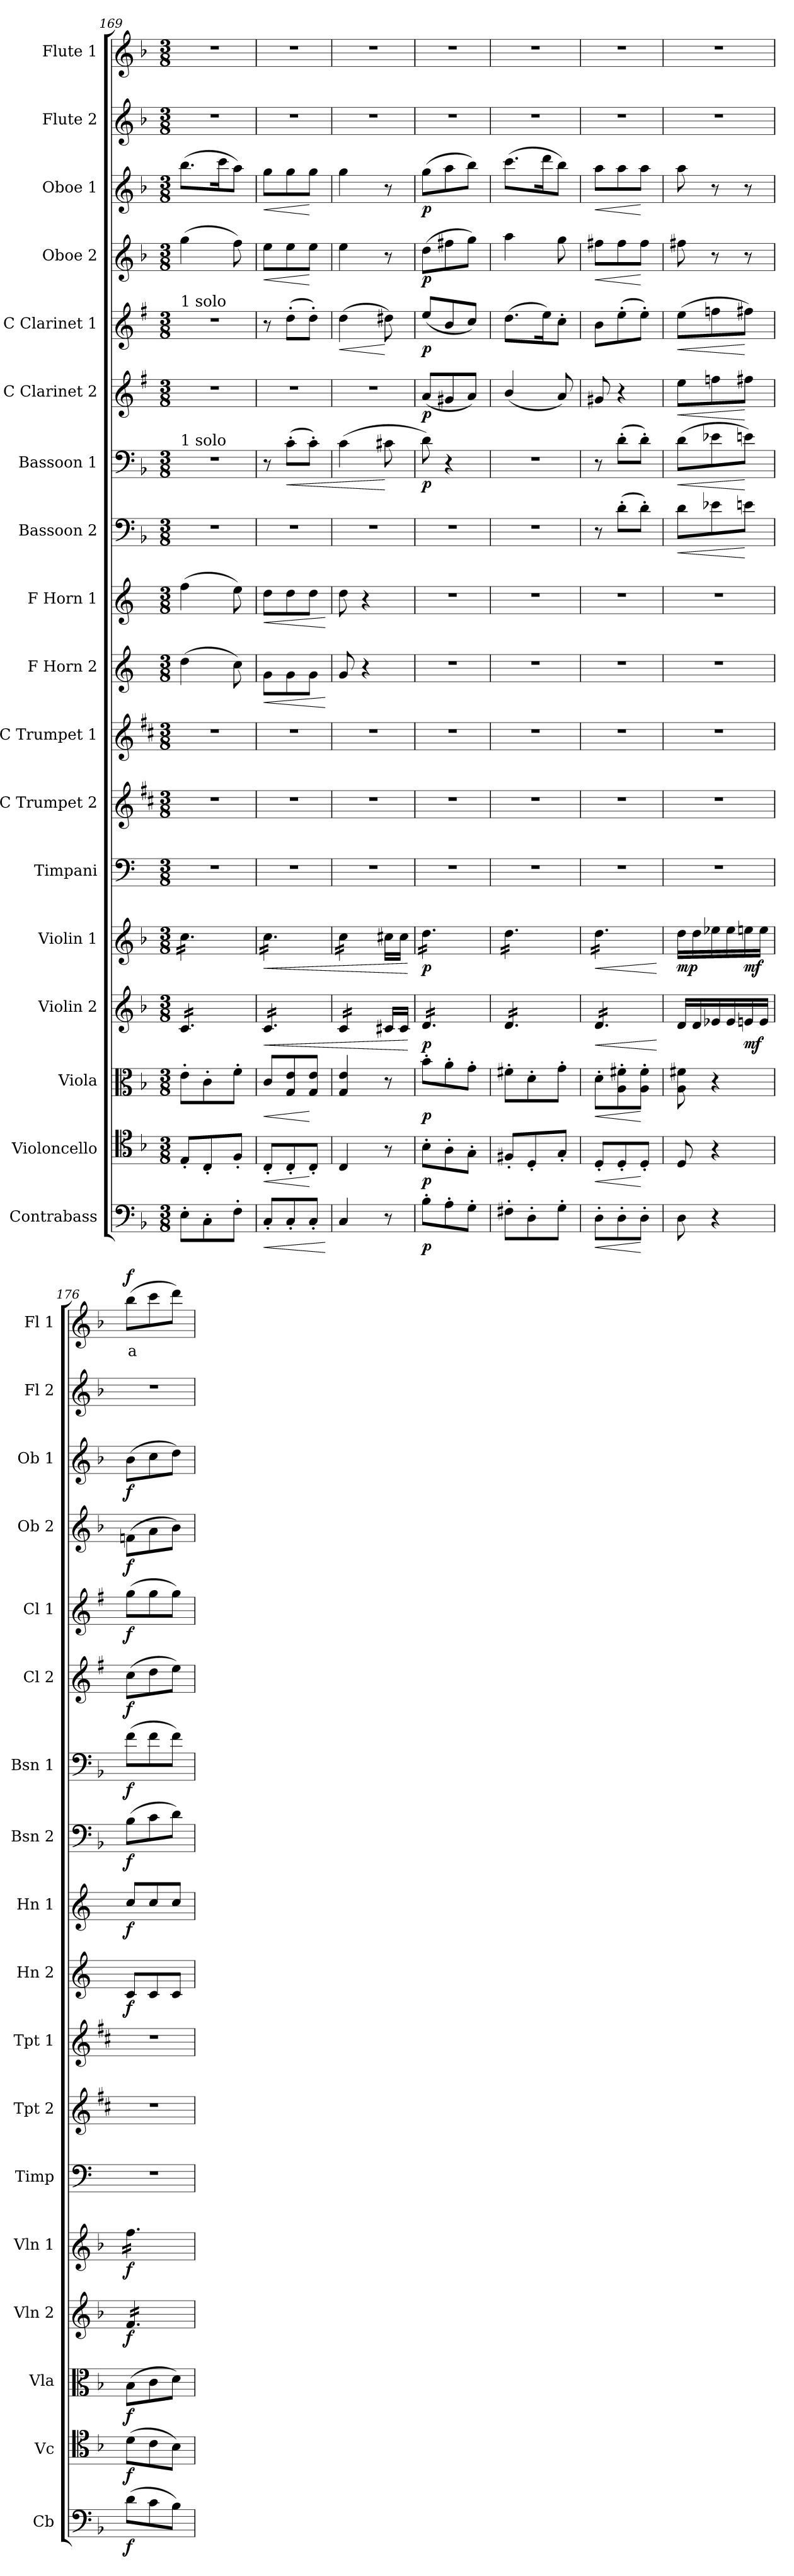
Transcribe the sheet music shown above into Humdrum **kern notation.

**kern	**dynam	**kern	**dynam	**kern	**dynam	**kern	**dynam	**kern	**dynam	**kern	**kern	**kern	**kern	**dynam	**kern	**dynam	**kern	**dynam	**kern	**dynam	**kern	**dynam	**kern	**dynam	**kern	**dynam	**kern	**dynam	**kern	**kern	**text	**dynam
*part18	*part18	*part17	*part17	*part16	*part16	*part15	*part15	*part14	*part14	*part13	*part12	*part11	*part10	*part10	*part9	*part9	*part8	*part8	*part7	*part7	*part6	*part6	*part5	*part5	*part4	*part4	*part3	*part3	*part2	*part1	*part1	*part1
*staff18	*staff18	*staff17	*staff17	*staff16	*staff16	*staff15	*staff15	*staff14	*staff14	*staff13	*staff12	*staff11	*staff10	*staff10	*staff9	*staff9	*staff8	*staff8	*staff7	*staff7	*staff6	*staff6	*staff5	*staff5	*staff4	*staff4	*staff3	*staff3	*staff2	*staff1	*staff1	*staff1
*I"Contrabass	*	*I"Violoncello	*	*I"Viola	*	*I"Violin 2	*	*I"Violin 1	*	*I"Timpani	*I"C Trumpet 2	*I"C Trumpet 1	*I"F Horn 2	*	*I"F Horn 1	*	*I"Bassoon 2	*	*I"Bassoon 1	*	*I"C Clarinet 2	*	*I"C Clarinet 1	*	*I"Oboe 2	*	*I"Oboe 1	*	*I"Flute 2	*I"Flute 1	*	*
*I'Cb	*	*I'Vc	*	*I'Vla	*	*I'Vln 2	*	*I'Vln 1	*	*I'Timp	*I'Tpt 2	*I'Tpt 1	*I'Hn 2	*	*I'Hn 1	*	*I'Bsn 2	*	*I'Bsn 1	*	*I'Cl 2	*	*I'Cl 1	*	*I'Ob 2	*	*I'Ob 1	*	*I'Fl 2	*I'Fl 1	*	*
*clefF4	*	*clefC4	*	*clefC3	*	*clefG2	*	*clefG2	*	*clefF4	*clefG2	*clefG2	*clefG2	*	*clefG2	*	*clefF4	*	*clefF4	*	*clefG2	*	*clefG2	*	*clefG2	*	*clefG2	*	*clefG2	*clefG2	*	*
*ITrd7c12	*	*	*	*	*	*	*	*	*	*	*ITrd1c2	*ITrd1c2	*ITrd4c7	*	*ITrd4c7	*	*	*	*	*	*ITrd1c2	*	*ITrd1c2	*	*	*	*	*	*	*	*	*
*k[b-]	*	*k[b-]	*	*k[b-]	*	*k[b-]	*	*k[b-]	*	*k[]	*k[]	*k[]	*k[b-]	*	*k[b-]	*	*k[b-]	*	*k[b-]	*	*k[b-]	*	*k[b-]	*	*k[b-]	*	*k[b-]	*	*k[b-]	*k[b-]	*	*
*F:	*	*F:	*	*F:	*	*F:	*	*F:	*	*	*	*	*	*	*	*	*F:	*	*F:	*	*F:	*	*F:	*	*F:	*	*F:	*	*F:	*F:	*	*
*M3/8	*	*M3/8	*	*M3/8	*	*M3/8	*	*M3/8	*	*M3/8	*M3/8	*M3/8	*M3/8	*	*M3/8	*	*M3/8	*	*M3/8	*	*M3/8	*	*M3/8	*	*M3/8	*	*M3/8	*	*M3/8	*M3/8	*	*
=169	=169	=169	=169	=169	=169	=169	=169	=169	=169	=169	=169	=169	=169	=169	=169	=169	=169	=169	=169	=169	=169	=169	=169	=169	=169	=169	=169	=169	=169	=169	=169	=169
!	!	!	!	!	!	!	!	!	!	!	!	!	!	!	!	!	!	!	!	!	!	!	!LO:TX:a:t=1 solo	!	!	!	!	!	!	!	!	!
!	!	!	!	!	!	!	!	!	!	!	!	!	!	!	!	!	!	!	!LO:TX:a:t=1 solo	!	!	!	!	!	!	!	!	!	!	!	!	!
*	*	*	*	*	*	*tremolo	*	*	*	*	*	*	*	*	*	*	*	*	*	*	*	*	*	*	*	*	*	*	*	*	*	*
*	*	*	*	*	*	*	*	*tremolo	*	*	*	*	*	*	*	*	*	*	*	*	*	*	*	*	*	*	*	*	*	*	*	*
8EE'\L	.	8E'/L	.	8e'\L	.	16c/LL	.	16cc\LL	.	4.r	4.r	4.r	(4g\	.	(4b-\	.	4.r	.	4.r	.	4.r	.	4.r	.	(4gg\	.	(8.bb-\L	.	4.r	4.r	.	.
.	.	.	.	.	.	16c/	.	16cc\	.	.	.	.	.	.	.	.	.	.	.	.	.	.	.	.	.	.	.	.	.	.	.	.
8CC'\	.	8C'/	.	8c'\	.	16c/	.	16cc\	.	.	.	.	.	.	.	.	.	.	.	.	.	.	.	.	.	.	.	.	.	.	.	.
.	.	.	.	.	.	16c/	.	16cc\	.	.	.	.	.	.	.	.	.	.	.	.	.	.	.	.	.	.	16ccc\K	.	.	.	.	.
8FF'\J	.	8F'/J	.	8f'\J	.	16c/	.	16cc\	.	.	.	.	8f\)	.	8a\)	.	.	.	.	.	.	.	.	.	8ff\)	.	8aa\J)	.	.	.	.	.
.	.	.	.	.	.	16c/JJ	.	16cc\JJ	.	.	.	.	.	.	.	.	.	.	.	.	.	.	.	.	.	.	.	.	.	.	.	.
=170	=170	=170	=170	=170	=170	=170	=170	=170	=170	=170	=170	=170	=170	=170	=170	=170	=170	=170	=170	=170	=170	=170	=170	=170	=170	=170	=170	=170	=170	=170	=170	=170
!	!LO:HP:b	!	!LO:HP:b	!	!LO:HP:b	!	!LO:HP:b	!	!LO:HP:b	!	!	!	!	!LO:HP:b	!	!LO:HP:b	!	!	!	!	!	!	!	!	!	!LO:HP:b	!	!LO:HP:b	!	!	!	!
8CC'/L	<	8C'/L	<	8c/L	<	16c/LL	<	16cc\LL	<	4.r	4.r	4.r	8c\L	<	8g\L	<	4.r	.	8r	.	4.r	.	8r	.	8ee\L	<	8gg\L	<	4.r	4.r	.	.
.	.	.	.	.	.	16c/	.	16cc\	.	.	.	.	.	.	.	.	.	.	.	.	.	.	.	.	.	.	.	.	.	.	.	.
!	!	!	!	!	!	!	!	!	!	!	!	!	!	!	!	!	!	!	!	!LO:HP:b	!	!	!	!	!	!	!	!	!	!	!	!
8CC'/	.	8C'/	.	8G/ 8e/	.	16c/	.	16cc\	.	.	.	.	8c\	.	8g\	.	.	.	(8c'\L	<	.	.	(8cc'\L	.	8ee\	.	8gg\	.	.	.	.	.
.	.	.	.	.	.	16c/	.	16cc\	.	.	.	.	.	.	.	.	.	.	.	.	.	.	.	.	.	.	.	.	.	.	.	.
8CC'/J	.	8C'/J	[	8G/ 8e/J	[	16c/	.	16cc\	.	.	.	.	8c\J	.	8g\J	.	.	.	8c'\J)	.	.	.	8cc'\J)	.	8ee\J	[	8gg\J	[	.	.	.	.
.	.	.	.	.	.	16c/JJ	.	16cc\JJ	.	.	.	.	.	.	.	.	.	.	.	.	.	.	.	.	.	.	.	.	.	.	.	.
.	[	.	.	.	.	.	.	.	.	.	.	.	.	[	.	[	.	.	.	.	.	.	.	.	.	.	.	.	.	.	.	.
=171	=171	=171	=171	=171	=171	=171	=171	=171	=171	=171	=171	=171	=171	=171	=171	=171	=171	=171	=171	=171	=171	=171	=171	=171	=171	=171	=171	=171	=171	=171	=171	=171
!	!	!	!	!	!	!	!	!	!	!	!	!	!	!	!	!	!	!	!	!	!	!	!	!LO:HP:b	!	!	!	!	!	!	!	!
4CC/	.	4C/	.	4G/ 4e/	.	16c/LL	.	16cc\LL	.	4.r	4.r	4.r	8c/	.	8g\	.	4.r	.	(4c\	.	4.r	.	(4cc\	<	4ee\	.	4gg\	.	4.r	4.r	.	.
.	.	.	.	.	.	16c/	.	16cc\	.	.	.	.	.	.	.	.	.	.	.	.	.	.	.	.	.	.	.	.	.	.	.	.
.	.	.	.	.	.	16c/	.	16cc\	.	.	.	.	4r	.	4r	.	.	.	.	.	.	.	.	.	.	.	.	.	.	.	.	.
.	.	.	.	.	.	16c/JJ	.	16cc\JJ	.	.	.	.	.	.	.	.	.	.	.	.	.	.	.	.	.	.	.	.	.	.	.	.
*	*	*	*	*	*	*	*	*Xtremolo	*	*	*	*	*	*	*	*	*	*	*	*	*	*	*	*	*	*	*	*	*	*	*	*
*	*	*	*	*	*	*Xtremolo	*	*	*	*	*	*	*	*	*	*	*	*	*	*	*	*	*	*	*	*	*	*	*	*	*	*
8r	.	8r	.	8r	.	16c#X/LL	.	16cc#X\LL	.	.	.	.	.	.	.	.	.	.	8c#X\	[	.	.	8cc#X\)	[	8r	.	8r	.	.	.	.	.
.	.	.	.	.	.	16c#/JJ	.	16cc#\JJ	.	.	.	.	.	.	.	.	.	.	.	.	.	.	.	.	.	.	.	.	.	.	.	.
.	.	.	.	.	.	.	[	.	[	.	.	.	.	.	.	.	.	.	.	.	.	.	.	.	.	.	.	.	.	.	.	.
=172	=172	=172	=172	=172	=172	=172	=172	=172	=172	=172	=172	=172	=172	=172	=172	=172	=172	=172	=172	=172	=172	=172	=172	=172	=172	=172	=172	=172	=172	=172	=172	=172
!	!LO:DY:b	!	!LO:DY:b	!	!LO:DY:b	!	!LO:DY:b	!	!LO:DY:b	!	!	!	!	!	!	!	!	!	!	!LO:DY:b	!	!LO:DY:b	!	!LO:DY:b	!	!LO:DY:b	!	!LO:DY:b	!	!	!	!
*	*	*	*	*	*	*tremolo	*	*	*	*	*	*	*	*	*	*	*	*	*	*	*	*	*	*	*	*	*	*	*	*	*	*
*	*	*	*	*	*	*	*	*tremolo	*	*	*	*	*	*	*	*	*	*	*	*	*	*	*	*	*	*	*	*	*	*	*	*
8BB-'\L	p	8B-'\L	p	8b-'\L	p	16d/LL	p	16dd\LL	p	4.r	4.r	4.r	4.r	.	4.r	.	4.r	.	8d\)	p	(8g/L	p	(8dd/L	p	(8dd\L	p	(8gg\L	p	4.r	4.r	.	.
.	.	.	.	.	.	16d/	.	16dd\	.	.	.	.	.	.	.	.	.	.	.	.	.	.	.	.	.	.	.	.	.	.	.	.
8AA'\	.	8A'\	.	8a'\	.	16d/	.	16dd\	.	.	.	.	.	.	.	.	.	.	4r	.	8f#X/	.	8a/	.	8ff#X\	.	8aa\	.	.	.	.	.
.	.	.	.	.	.	16d/	.	16dd\	.	.	.	.	.	.	.	.	.	.	.	.	.	.	.	.	.	.	.	.	.	.	.	.
8GG'\J	.	8G'\J	.	8g'\J	.	16d/	.	16dd\	.	.	.	.	.	.	.	.	.	.	.	.	8g/J)	.	8b-/J)	.	8gg\J)	.	8bb-\J)	.	.	.	.	.
.	.	.	.	.	.	16d/JJ	.	16dd\JJ	.	.	.	.	.	.	.	.	.	.	.	.	.	.	.	.	.	.	.	.	.	.	.	.
!!LO:PB:g=z
=173	=173	=173	=173	=173	=173	=173	=173	=173	=173	=173	=173	=173	=173	=173	=173	=173	=173	=173	=173	=173	=173	=173	=173	=173	=173	=173	=173	=173	=173	=173	=173	=173
8FF#X'\L	.	8F#X'/L	.	8f#X'\L	.	16d/LL	.	16dd\LL	.	4.r	4.r	4.r	4.r	.	4.r	.	4.r	.	4.r	.	(4a/	.	(8.cc\L	.	4aa\	.	(8.ccc\L	.	4.r	4.r	.	.
.	.	.	.	.	.	16d/	.	16dd\	.	.	.	.	.	.	.	.	.	.	.	.	.	.	.	.	.	.	.	.	.	.	.	.
8DD'\	.	8D'/	.	8d'\	.	16d/	.	16dd\	.	.	.	.	.	.	.	.	.	.	.	.	.	.	.	.	.	.	.	.	.	.	.	.
.	.	.	.	.	.	16d/	.	16dd\	.	.	.	.	.	.	.	.	.	.	.	.	.	.	16dd\K)	.	.	.	16ddd\K	.	.	.	.	.
8GG'\J	.	8G'/J	.	8g'\J	.	16d/	.	16dd\	.	.	.	.	.	.	.	.	.	.	.	.	8g/)	.	8b-'\J	.	8gg\	.	8bb-\J)	.	.	.	.	.
.	.	.	.	.	.	16d/JJ	.	16dd\JJ	.	.	.	.	.	.	.	.	.	.	.	.	.	.	.	.	.	.	.	.	.	.	.	.
=174	=174	=174	=174	=174	=174	=174	=174	=174	=174	=174	=174	=174	=174	=174	=174	=174	=174	=174	=174	=174	=174	=174	=174	=174	=174	=174	=174	=174	=174	=174	=174	=174
!	!LO:HP:b	!	!LO:HP:b	!	!LO:HP:b	!	!LO:HP:b	!	!LO:HP:b	!	!	!	!	!	!	!	!	!	!	!	!	!	!	!	!	!LO:HP:b	!	!LO:HP:b	!	!	!	!
8DD'\L	<	8D'/L	<	8d'\L	<	16d/LL	<	16dd\LL	<	4.r	4.r	4.r	4.r	.	4.r	.	8r	.	8r	.	8f#X/	.	8a\L	.	8ff#X\L	<	8aa\L	<	4.r	4.r	.	.
.	.	.	.	.	.	16d/	.	16dd\	.	.	.	.	.	.	.	.	.	.	.	.	.	.	.	.	.	.	.	.	.	.	.	.
8DD'\	.	8D'/	.	8A\' 8f#X\'	.	16d/	.	16dd\	.	.	.	.	.	.	.	.	(8d'\L	.	(8d'\L	.	4r	.	(8dd'\	.	8ff#\	.	8aa\	.	.	.	.	.
.	.	.	.	.	.	16d/	.	16dd\	.	.	.	.	.	.	.	.	.	.	.	.	.	.	.	.	.	.	.	.	.	.	.	.
8DD'\J	[	8D'/J	[	8A\' 8f#\'J	[	16d/	.	16dd\	.	.	.	.	.	.	.	.	8d'\J)	.	8d'\J)	.	.	.	8dd'\J)	.	8ff#\J	[	8aa\J	[	.	.	.	.
.	.	.	.	.	.	16d/JJ	.	16dd\JJ	.	.	.	.	.	.	.	.	.	.	.	.	.	.	.	.	.	.	.	.	.	.	.	.
*	*	*	*	*	*	*	*	*Xtremolo	*	*	*	*	*	*	*	*	*	*	*	*	*	*	*	*	*	*	*	*	*	*	*	*
*	*	*	*	*	*	*Xtremolo	*	*	*	*	*	*	*	*	*	*	*	*	*	*	*	*	*	*	*	*	*	*	*	*	*	*
.	.	.	.	.	.	.	[	.	[	.	.	.	.	.	.	.	.	.	.	.	.	.	.	.	.	.	.	.	.	.	.	.
=175	=175	=175	=175	=175	=175	=175	=175	=175	=175	=175	=175	=175	=175	=175	=175	=175	=175	=175	=175	=175	=175	=175	=175	=175	=175	=175	=175	=175	=175	=175	=175	=175
!	!	!	!	!	!	!	!	!	!LO:DY:b	!	!	!	!	!	!	!	!	!LO:HP:b	!	!LO:HP:b	!	!LO:HP:b	!	!LO:HP:b	!	!	!	!	!	!	!	!
8DD\	.	8D/	.	8A\ 8f#X\	.	16d/LL	.	16dd\LL	mp	4.r	4.r	4.r	4.r	.	4.r	.	8d\L	<	(8d\L	<	8dd\L	<	(8dd\L	<	8ff#X\	.	8aa\	.	4.r	4.r	.	.
.	.	.	.	.	.	16d/	.	16dd\	.	.	.	.	.	.	.	.	.	.	.	.	.	.	.	.	.	.	.	.	.	.	.	.
4r	.	4r	.	4r	.	16e-X/	.	16ee-X\	.	.	.	.	.	.	.	.	8e-X\	.	8e-X\	.	8ee-X\	.	8ee-X\	.	8r	.	8r	.	.	.	.	.
.	.	.	.	.	.	16e-/	.	16ee-\	.	.	.	.	.	.	.	.	.	.	.	.	.	.	.	.	.	.	.	.	.	.	.	.
!	!	!	!	!	!	!	!LO:DY:b	!	!LO:DY:b	!	!	!	!	!	!	!	!	!	!	!	!	!	!	!	!	!	!	!	!	!	!	!
.	.	.	.	.	.	16en/	mf	16een\	mf	.	.	.	.	.	.	.	8en\J	[	8en\J)	[	8een\J	[	8een\J)	[	8r	.	8r	.	.	.	.	.
.	.	.	.	.	.	16e/JJ	.	16ee\JJ	.	.	.	.	.	.	.	.	.	.	.	.	.	.	.	.	.	.	.	.	.	.	.	.
=176	=176	=176	=176	=176	=176	=176	=176	=176	=176	=176	=176	=176	=176	=176	=176	=176	=176	=176	=176	=176	=176	=176	=176	=176	=176	=176	=176	=176	=176	=176	=176	=176
!	!LO:DY:b	!	!LO:DY:b	!	!LO:DY:b	!	!LO:DY:b	!	!LO:DY:b	!	!	!	!	!LO:DY:b	!	!LO:DY:b	!	!LO:DY:b	!	!LO:DY:b	!	!LO:DY:b	!	!LO:DY:b	!	!LO:DY:b	!	!LO:DY:b	!	!	!LO:LY:b:color=#FF0000	!LO:DY:b
*	*	*	*	*	*	*tremolo	*	*	*	*	*	*	*	*	*	*	*	*	*	*	*	*	*	*	*	*	*	*	*	*	*	*
*	*	*	*	*	*	*	*	*tremolo	*	*	*	*	*	*	*	*	*	*	*	*	*	*	*	*	*	*	*	*	*	*	*	*
(8D\L	f	(8d\L	f	(8B-\L	f	16f/LL	f	16ff\LL	f	4.r	4.r	4.r	8F/L	f	8f/L	f	(8B-\L	f	(8f\L	f	(8b-\L	f	(8ff\L	f	(8fn\L	f	(8b-\L	f	4.r	(8bb-\L	a	f
.	.	.	.	.	.	16f/	.	16ff\	.	.	.	.	.	.	.	.	.	.	.	.	.	.	.	.	.	.	.	.	.	.	.	.
8C\	.	8c\	.	8c\	.	16f/	.	16ff\	.	.	.	.	8F/	.	8f/	.	8c\	.	8f\	.	8cc\	.	8ff\	.	8a\	.	8cc\	.	.	8ccc\	.	.
.	.	.	.	.	.	16f/	.	16ff\	.	.	.	.	.	.	.	.	.	.	.	.	.	.	.	.	.	.	.	.	.	.	.	.
8BB-\J)	.	8B-\J)	.	8d\J)	.	16f/	.	16ff\	.	.	.	.	8F/J	.	8f/J	.	8d\J)	.	8f\J)	.	8dd\J)	.	8ff\J)	.	8b-\J)	.	8dd\J)	.	.	8ddd\J)	.	.
.	.	.	.	.	.	16f/JJ	.	16ff\JJ	.	.	.	.	.	.	.	.	.	.	.	.	.	.	.	.	.	.	.	.	.	.	.	.
*	*	*	*	*	*	*	*	*Xtremolo	*	*	*	*	*	*	*	*	*	*	*	*	*	*	*	*	*	*	*	*	*	*	*	*
*	*	*	*	*	*	*Xtremolo	*	*	*	*	*	*	*	*	*	*	*	*	*	*	*	*	*	*	*	*	*	*	*	*	*	*
=	=	=	=	=	=	=	=	=	=	=	=	=	=	=	=	=	=	=	=	=	=	=	=	=	=	=	=	=	=	=	=	=
*-	*-	*-	*-	*-	*-	*-	*-	*-	*-	*-	*-	*-	*-	*-	*-	*-	*-	*-	*-	*-	*-	*-	*-	*-	*-	*-	*-	*-	*-	*-	*-	*-
